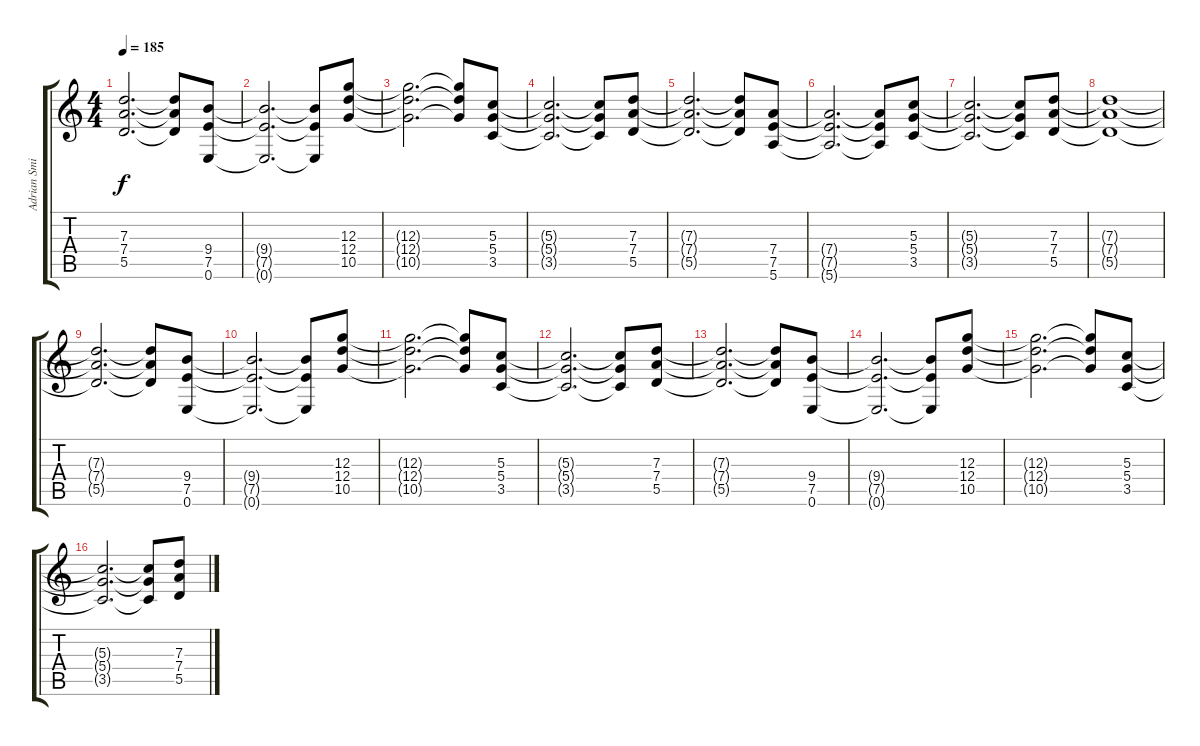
\track ("Adrian Smith" "Adrian Smi") {instrument distortionguitar}
\staff {score tabs}
\tuning (E4 B3 G3 D3 A2 E2) {hide}
\ts (4 4)
\tempo 185
\clef g2
\ks c
(7.3{t} 7.4{t} 5.5{t}).2{d dy f} (7.3{t} 7.4{t} 5.5{t}).8 (9.4 7.5 0.6).8 |
(9.4{t} 7.5{t} 0.6{t}).2{d} (9.4{t} 7.5{t} 0.6{t}).8 (12.3 12.4 10.5).8 |
(12.3{t} 12.4{t} 10.5{t}).2{d} (12.3{t} 12.4{t} 10.5{t}).8 (5.3 5.4 3.5).8 |
(5.3{t} 5.4{t} 3.5{t}).2{d} (5.3{t} 5.4{t} 3.5{t}).8 (7.3 7.4 5.5).8 |
(7.3{t} 7.4{t} 5.5{t}).2{d} (7.3{t} 7.4{t} 5.5{t}).8 (7.4 7.5 5.6).8 |
(7.4{t} 7.5{t} 5.6{t}).2{d} (7.4{t} 7.5{t} 5.6{t}).8 (5.3 5.4 3.5).8 |
(5.3{t} 5.4{t} 3.5{t}).2{d} (5.3{t} 5.4{t} 3.5{t}).8 (7.3 7.4 5.5).8 |
(7.3{t} 7.4{t} 5.5{t}).1 |
(7.3{t} 7.4{t} 5.5{t}).2{d} (7.3{t} 7.4{t} 5.5{t}).8 (9.4 7.5 0.6).8 |
(9.4{t} 7.5{t} 0.6{t}).2{d} (9.4{t} 7.5{t} 0.6{t}).8 (12.3 12.4 10.5).8 |
(12.3{t} 12.4{t} 10.5{t}).2{d} (12.3{t} 12.4{t} 10.5{t}).8 (5.3 5.4 3.5).8 |
(5.3{t} 5.4{t} 3.5{t}).2{d} (5.3{t} 5.4{t} 3.5{t}).8 (7.3 7.4 5.5).8 |
(7.3{t} 7.4{t} 5.5{t}).2{d} (7.3{t} 7.4{t} 5.5{t}).8 (9.4 7.5 0.6).8 |
(9.4{t} 7.5{t} 0.6{t}).2{d} (9.4{t} 7.5{t} 0.6{t}).8 (12.3 12.4 10.5).8 |
(12.3{t} 12.4{t} 10.5{t}).2{d} (12.3{t} 12.4{t} 10.5{t}).8 (5.3 5.4 3.5).8 |
(5.3{t} 5.4{t} 3.5{t}).2{d} (5.3{t} 5.4{t} 3.5{t}).8 (7.3 7.4 5.5).8
